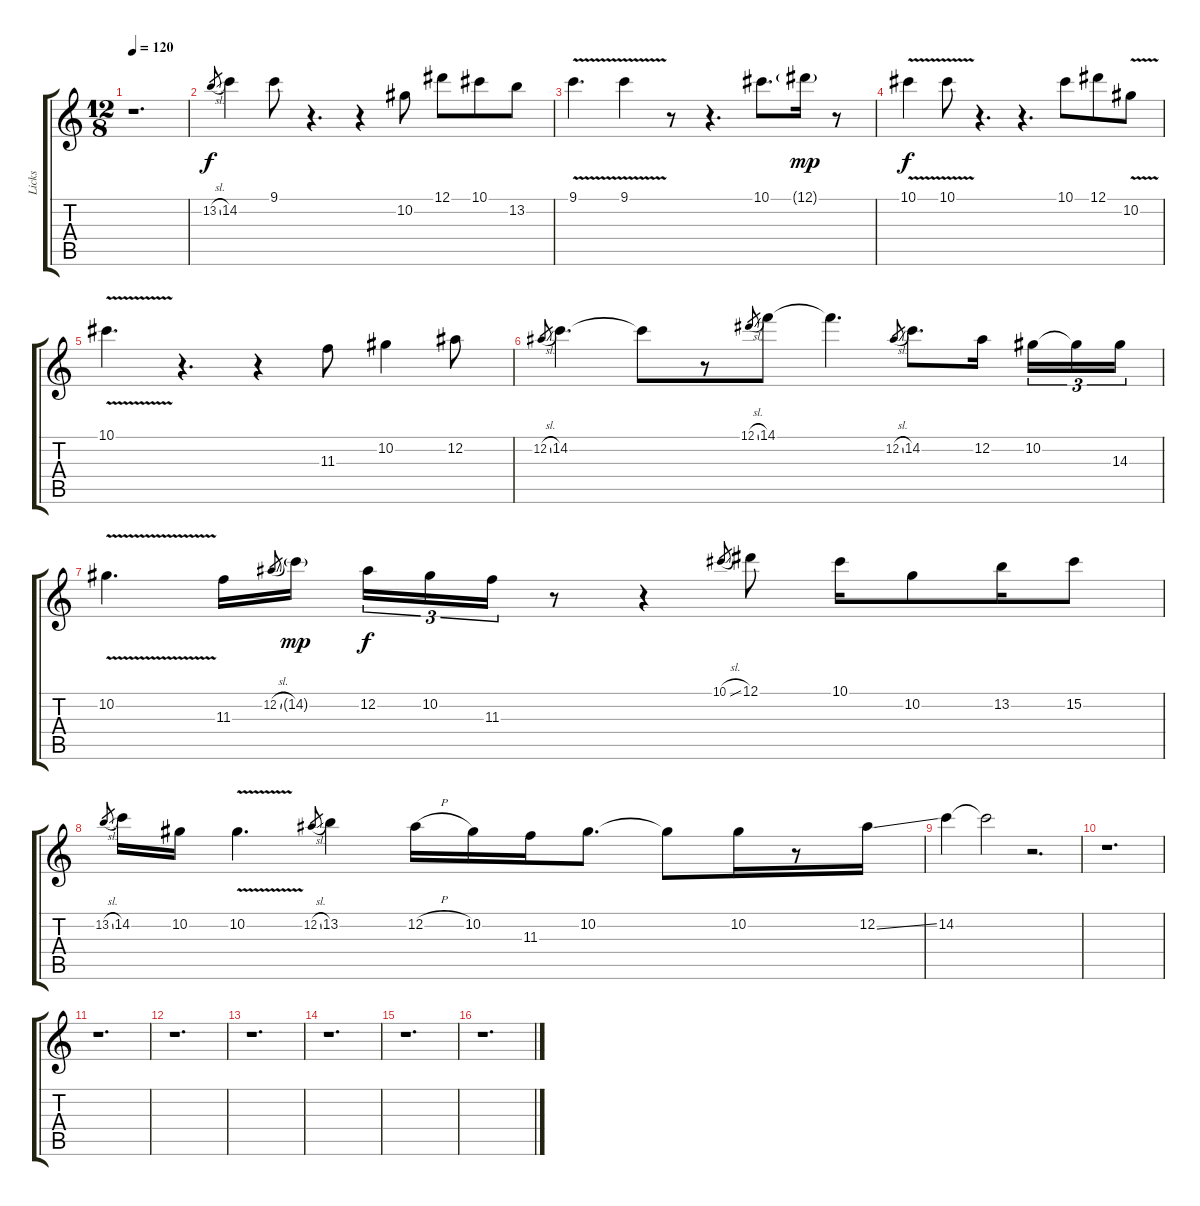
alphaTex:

\track ("Licks" "Licks") {instrument electricguitarjazz}
\staff {score tabs}
\tuning (Eb4 Bb3 Gb3 Db3 Ab2 Eb2) {hide}
\ts (12 8)
\tempo 120
\clef g2
\ks c
r.1{d dy f instrument electricguitarjazz} |
13.2{sl}.8{gr} 14.2.4 9.1.8 r.4{d} r.4 10.2.8 12.1.8 10.1.8 13.2.8 |
9.1{v}.4{d} 9.1{v}.4 r.8 r.4{d} 10.1.8{d} 12.1{g}.16{dy mp} r.8 |
10.1{v}.4{dy f} 10.1{v}.8 r.4{d} r.4{d} 10.1.8 12.1.8 10.2{v}.8 |
10.1{v}.4{d} r.4{d} r.4 11.3.8 10.2.4 12.2.8 |
12.2{sl}.8{gr} 14.2.4{d} 14.2{t}.8 r.8 12.1{sl}.8{gr} 14.1.8 14.1{t}.4{d} 12.2{sl}.8{gr} 14.2.8{d} 12.2.16{beam splitsecondary} 10.2.16{tu (3 2)} 10.2{t}.16{tu (3 2)} 14.3.16{tu (3 2)} |
10.2{v}.4{d} 11.3.16 12.2{sl}.8{gr} 14.2{g}.16{dy mp beam splitsecondary} 12.2.16{tu (3 2) dy f} 10.2.16{tu (3 2)} 11.3.16{tu (3 2)} r.8 r.4 10.1{sl}.8{gr} 12.1.8 10.1.16 10.2.8 13.2.16 15.2.8 |
13.2{sl}.8{gr} 14.2.16 10.2.16 10.2{v}.4{d} 12.2{sl}.8{gr} 13.2.4 12.2{h}.16 10.2.16 11.3.16 10.2.8{d} 10.2{t}.8 10.2.16 r.8 12.2{ss}.16 |
14.2.4 14.2{t}.2 r.2{d} |
r.1{d} |
r.1{d} |
r.1{d} |
r.1{d} |
r.1{d} |
r.1{d} |
r.1{d}
